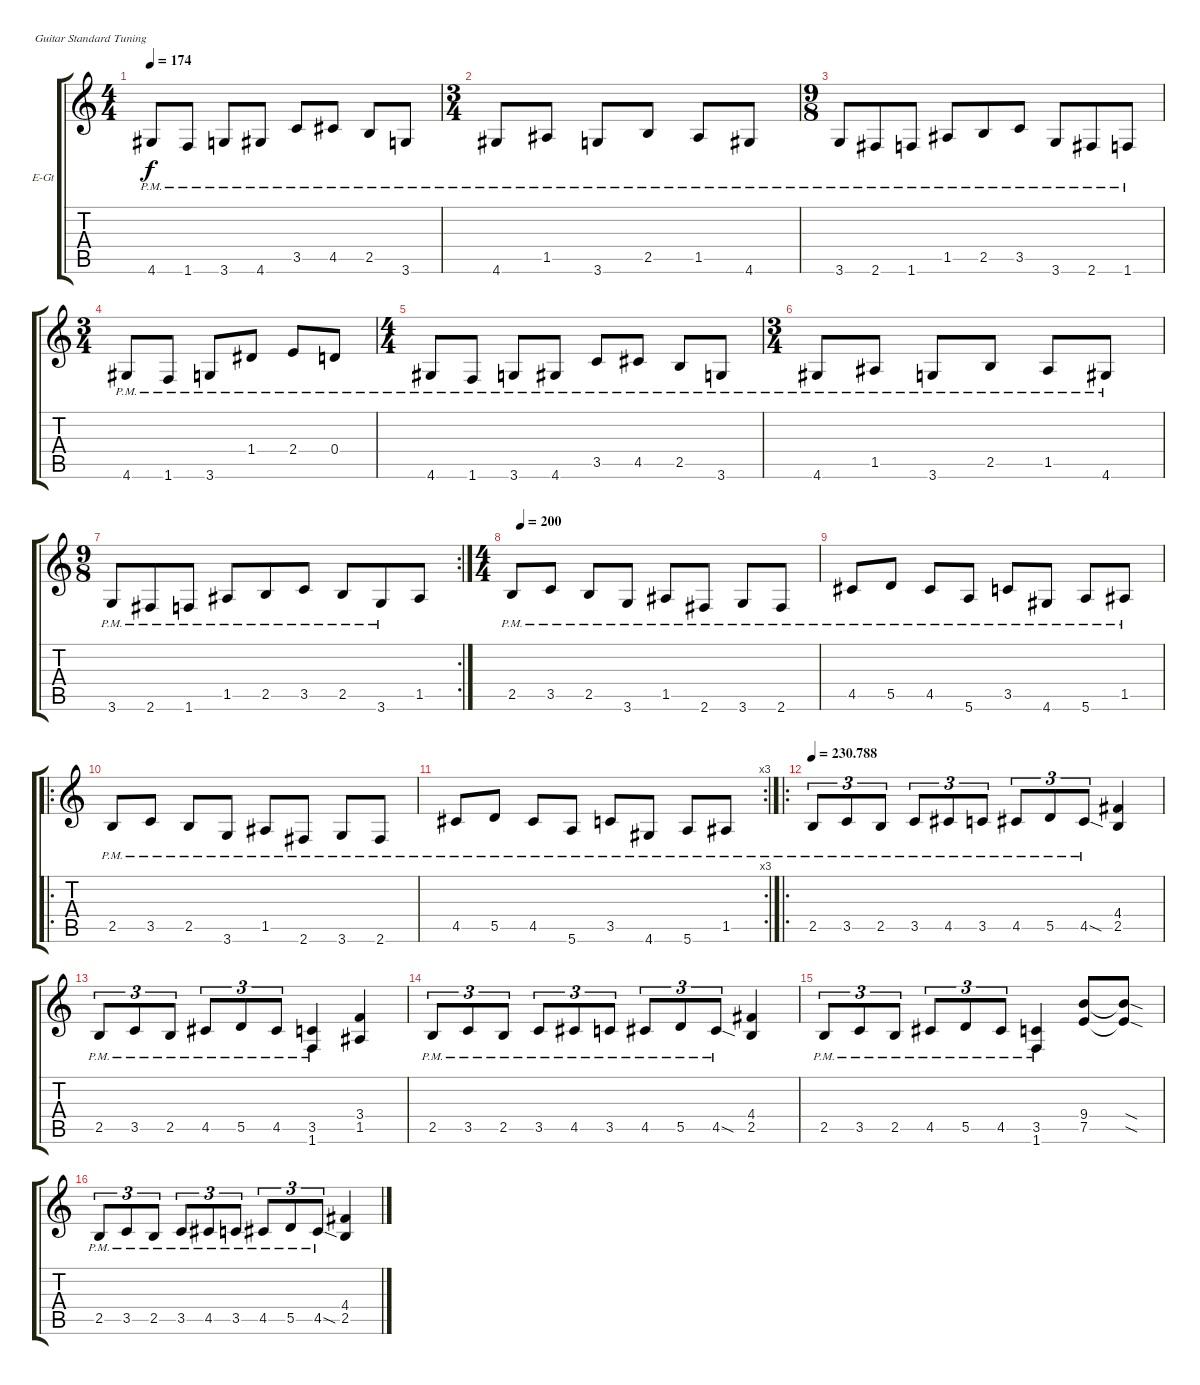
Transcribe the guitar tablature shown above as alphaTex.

\defaultSystemsLayout 4
\bracketExtendMode groupsimilarinstruments
\firstSystemTrackNameOrientation horizontal
\otherSystemsTrackNameOrientation horizontal
\track ("Electric Guitar" "E-Gt") {instrument distortionguitar}
\staff {score tabs}
\tuning (E4 B3 G3 D3 A2 E2)
\ts (4 4)
\tempo 174
\clef g2
\scale
1.03909
\ks c
4.6{pm}.8{dy f} 1.6{pm}.8 3.6{pm}.8 4.6{pm}.8 3.5{pm}.8 4.5{pm}.8 2.5{pm}.8 3.6{pm}.8 |
\ts (3 4)
\scale
0.960908 4.6{pm}.8 1.5{pm}.8 3.6{pm}.8 2.5{pm}.8 1.5{pm}.8 4.6{pm}.8 |
\ts (9 8)
\scale
1.03909 3.6{pm}.8 2.6{pm}.8 1.6{pm}.8 1.5{pm}.8 2.5{pm}.8 3.5{pm}.8 3.6{pm}.8 2.6{pm}.8 1.6{pm}.8 |
\ts (3 4)
\scale
0.960908 4.6{pm}.8 1.6{pm}.8 3.6{pm}.8 1.4{pm}.8 2.4{pm}.8 0.4{pm}.8 |
\ts (4 4)
\scale
1.03909 4.6{pm}.8 1.6{pm}.8 3.6{pm}.8 4.6{pm}.8 3.5{pm}.8 4.5{pm}.8 2.5{pm}.8 3.6{pm}.8 |
\ts (3 4)
\scale
0.960908 4.6{pm}.8 1.5{pm}.8 3.6{pm}.8 2.5{pm}.8 1.5{pm}.8 4.6{pm}.8 |
\rc 2
\ts (9 8)
\scale
1.03909 3.6{pm}.8 2.6{pm}.8 1.6{pm}.8 1.5{pm}.8 2.5{pm}.8 3.5{pm}.8 2.5{pm}.8 3.6{pm}.8 1.5.8 |
\ts (4 4)
\tempo (200 0.03125)
\scale
0.960908 2.5{pm}.8 3.5{pm}.8 2.5{pm}.8 3.6{pm}.8 1.5{pm}.8 2.6{pm}.8 3.6{pm}.8 2.6{pm}.8 |
\scale
1.03909 4.5{pm}.8 5.5{pm}.8 4.5{pm}.8 5.6{pm}.8 3.5{pm}.8 4.6{pm}.8 5.6{pm}.8 1.5{pm}.8 |
\ro
\scale
0.960908 2.5{pm}.8 3.5{pm}.8 2.5{pm}.8 3.6{pm}.8 1.5{pm}.8 2.6{pm}.8 3.6{pm}.8 2.6{pm}.8 |
\rc 3
\scale
1.03909 4.5{pm}.8 5.5{pm}.8 4.5{pm}.8 5.6{pm}.8 3.5{pm}.8 4.6{pm}.8 5.6{pm}.8 1.5{pm}.8 |
\ro
\tempo
230.788
\scale
0.960908 2.5{pm}.8{tu (3 2)} 3.5{pm}.8{tu (3 2)} 2.5{pm}.8{tu (3 2)} 3.5{pm}.8{tu (3 2)} 4.5{pm}.8{tu (3 2)} 3.5{pm}.8{tu (3 2)} 4.5{pm}.8{tu (3 2)} 5.5{pm}.8{tu (3 2)} 4.5{sod pm}.8{tu (3 2)} (2.5 4.4).4 |
\scale
1.03909 2.5{pm}.8{tu (3 2)} 3.5{pm}.8{tu (3 2)} 2.5{pm}.8{tu (3 2)} 4.5{pm}.8{tu (3 2)} 5.5{pm}.8{tu (3 2)} 4.5{pm}.8{tu (3 2)} (3.5{pm} 1.6{pm}).4 (1.5 3.4).4 |
\scale
0.960908 2.5{pm}.8{tu (3 2)} 3.5{pm}.8{tu (3 2)} 2.5{pm}.8{tu (3 2)} 3.5{pm}.8{tu (3 2)} 4.5{pm}.8{tu (3 2)} 3.5{pm}.8{tu (3 2)} 4.5{pm}.8{tu (3 2)} 5.5{pm}.8{tu (3 2)} 4.5{sod pm}.8{tu (3 2)} (2.5 4.4).4 |
\scale
1.03909 2.5{pm}.8{tu (3 2)} 3.5{pm}.8{tu (3 2)} 2.5{pm}.8{tu (3 2)} 4.5{pm}.8{tu (3 2)} 5.5{pm}.8{tu (3 2)} 4.5{pm}.8{tu (3 2)} (3.5{pm} 1.6{pm}).4 (7.5 9.4).8 (9.4{sod t} 7.5{sod t}).8 |
\scale
0.960908 2.5{pm}.8{tu (3 2)} 3.5{pm}.8{tu (3 2)} 2.5{pm}.8{tu (3 2)} 3.5{pm}.8{tu (3 2)} 4.5{pm}.8{tu (3 2)} 3.5{pm}.8{tu (3 2)} 4.5{pm}.8{tu (3 2)} 5.5{pm}.8{tu (3 2)} 4.5{sod pm}.8{tu (3 2)} (2.5 4.4).4
